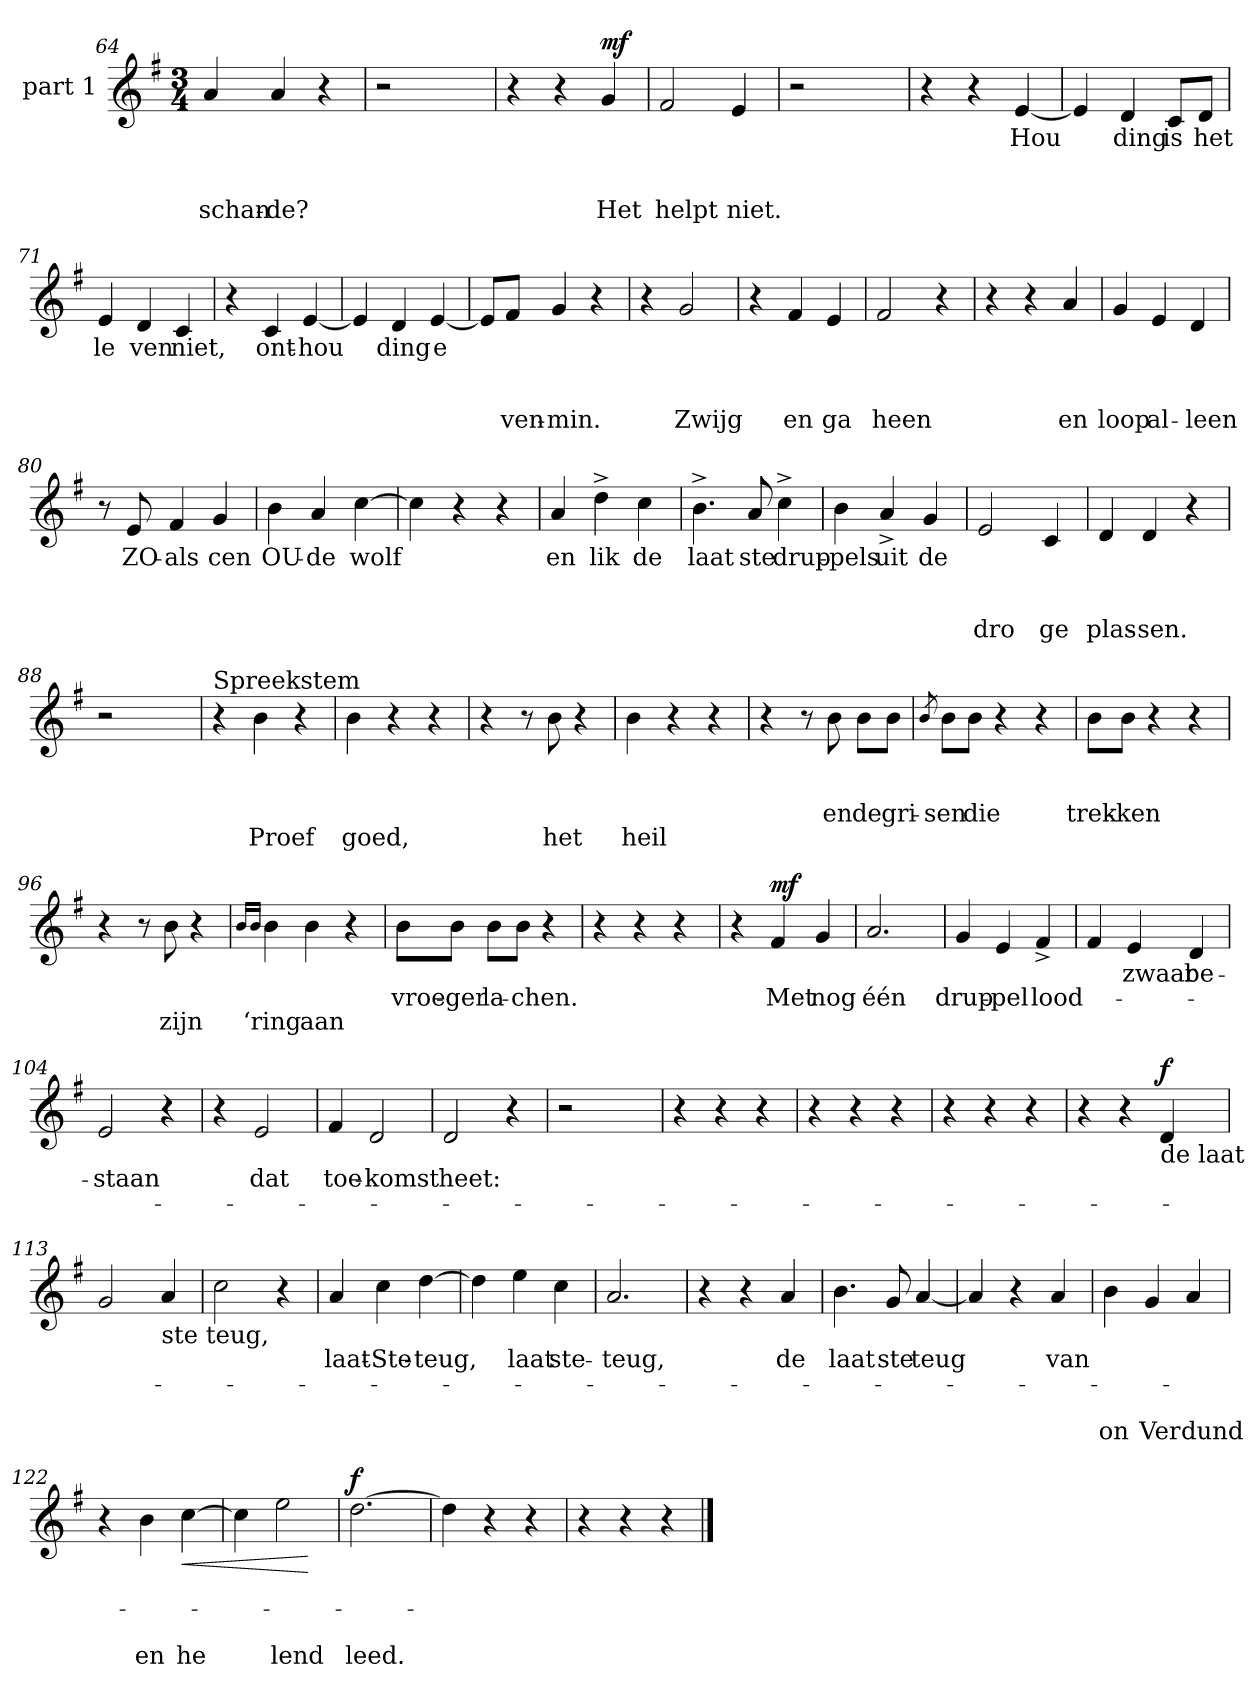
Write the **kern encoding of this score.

**kern	**text	**text	**text	**text	**dynam
*part1	*part1	*part1	*part1	*part1	*part1
*staff1	*staff1	*staff1	*staff1	*staff1	*staff1
*I"part 1	*	*	*	*	*
*clefG2	*	*	*	*	*
*k[f#]	*	*	*	*	*
*M3/4	*	*	*	*	*
=64	=64	=64	=64	=64	=64
!	!	!	!	!LO:LY:b	!
4a/	.	.	.	schan-	.
!	!	!	!	!LO:LY:b	!
4a/	.	.	.	de?	.
4r	.	.	.	.	.
=65	=65	=65	=65	=65	=65
2r	.	.	.	.	.
4ryy	.	.	.	.	.
=66	=66	=66	=66	=66	=66
4r	.	.	.	.	.
4r	.	.	.	.	.
!	!	!	!	!LO:LY:b	!LO:DY:b
4g/	.	.	.	Het	mf
=67	=67	=67	=67	=67	=67
!	!	!	!	!LO:LY:b	!
2f#/	.	.	.	helpt	.
!	!	!	!	!LO:LY:b	!
4e/	.	.	.	niet.	.
=68	=68	=68	=68	=68	=68
2r	.	.	.	.	.
4ryy	.	.	.	.	.
=69	=69	=69	=69	=69	=69
4r	.	.	.	.	.
4r	.	.	.	.	.
!	!LO:LY:b	!	!	!	!
[4e/	Hou	.	.	.	.
!!LO:LB:g=z
=70	=70	=70	=70	=70	=70
4e/]	.	.	.	.	.
!	!LO:LY:b	!	!	!	!
4d/	ding	.	.	.	.
!	!LO:LY:b	!	!	!	!
8c/L	is	.	.	.	.
!	!LO:LY:b	!	!	!	!
8d/J	het	.	.	.	.
=71	=71	=71	=71	=71	=71
!	!LO:LY:b	!	!	!	!
4e/	le	.	.	.	.
!	!LO:LY:b	!	!	!	!
4d/	ven	.	.	.	.
!	!LO:LY:b	!	!	!	!
4c/	niet,	.	.	.	.
=72	=72	=72	=72	=72	=72
4r	.	.	.	.	.
!	!LO:LY:b	!	!	!	!
4c/	ont -	.	.	.	.
!	!LO:LY:b	!	!	!	!
[4e/	hou	.	.	.	.
=73	=73	=73	=73	=73	=73
4e/]	.	.	.	.	.
!	!LO:LY:b	!	!	!	!
4d/	ding	.	.	.	.
!	!LO:LY:b	!	!	!	!
[4e/	e	.	.	.	.
=74	=74	=74	=74	=74	=74
8e/L]	.	.	.	.	.
!	!	!	!	!LO:LY:b	!
8f#/J	.	.	.	ven-	.
!	!	!	!	!LO:LY:b	!
4g/	.	.	.	min.	.
4r	.	.	.	.	.
=75	=75	=75	=75	=75	=75
4r	.	.	.	.	.
!	!	!	!	!LO:LY:b	!
2g/	.	.	.	Zwijg	.
=76	=76	=76	=76	=76	=76
4r	.	.	.	.	.
!	!	!	!	!LO:LY:b	!
4f#/	.	.	.	en	.
!	!	!	!	!LO:LY:b	!
4e/	.	.	.	ga	.
!!LO:LB:g=z
=77	=77	=77	=77	=77	=77
!	!	!	!	!LO:LY:b	!
2f#/	.	.	.	heen	.
4r	.	.	.	.	.
=78	=78	=78	=78	=78	=78
4r	.	.	.	.	.
4r	.	.	.	.	.
!	!	!	!	!LO:LY:b	!
4a/	.	.	.	en	.
=79	=79	=79	=79	=79	=79
!	!	!	!	!LO:LY:b	!
4g/	.	.	.	loop	.
!	!	!	!	!LO:LY:b	!
4e/	.	.	.	al-	.
!	!	!	!	!LO:LY:b	!
4d/	.	.	.	leen	.
=80	=80	=80	=80	=80	=80
8r	.	.	.	.	.
!	!LO:LY:b	!	!	!	!
8e/	ZO -	.	.	.	.
!	!LO:LY:b	!	!	!	!
4f#/	als	.	.	.	.
!	!LO:LY:b	!	!	!	!
4g/	cen	.	.	.	.
=81	=81	=81	=81	=81	=81
!	!LO:LY:b	!	!	!	!
4b\	OU -	.	.	.	.
!	!LO:LY:b	!	!	!	!
4a/	de	.	.	.	.
!	!LO:LY:b	!	!	!	!
[4cc\	wolf	.	.	.	.
=82	=82	=82	=82	=82	=82
4cc\]	.	.	.	.	.
4r	.	.	.	.	.
4r	.	.	.	.	.
=83	=83	=83	=83	=83	=83
!	!LO:LY:b	!	!	!	!
4a/	en	.	.	.	.
!	!LO:LY:b	!	!	!	!
4dd^\	lik	.	.	.	.
!	!LO:LY:b	!	!	!	!
4cc\	de	.	.	.	.
!!LO:LB:g=z
=84	=84	=84	=84	=84	=84
!	!LO:LY:b	!	!	!	!
4.b^\	laat	.	.	.	.
!	!LO:LY:b	!	!	!	!
8a/	ste	.	.	.	.
!	!LO:LY:b	!	!	!	!
4cc^\	drup -	.	.	.	.
=85	=85	=85	=85	=85	=85
!	!LO:LY:b	!	!	!	!
4b\	pels	.	.	.	.
!	!LO:LY:b	!	!	!	!
4a^/	uit	.	.	.	.
!	!LO:LY:b	!	!	!	!
4g/	de	.	.	.	.
=86	=86	=86	=86	=86	=86
!	!	!	!	!LO:LY:b	!
2e/	.	.	.	dro	.
!	!	!	!	!LO:LY:b	!
4c/	.	.	.	ge	.
=87	=87	=87	=87	=87	=87
!	!	!	!	!LO:LY:b	!
4d/	.	.	.	plas-	.
!	!	!	!	!LO:LY:b	!
4d/	.	.	.	sen.	.
4r	.	.	.	.	.
=88	=88	=88	=88	=88	=88
2r	.	.	.	.	.
4ryy	.	.	.	.	.
=89	=89	=89	=89	=89	=89
!LO:TX:a:t=Spreekstem	!	!	!	!	!
4r	.	.	.	.	.
!	!	!	!	!LO:LY:b	!
4b\	.	.	.	Proef	.
4r	.	.	.	.	.
=90	=90	=90	=90	=90	=90
!	!	!	!	!LO:LY:b	!
4b\	.	.	.	goed,	.
4r	.	.	.	.	.
4r	.	.	.	.	.
=91	=91	=91	=91	=91	=91
4r	.	.	.	.	.
8r	.	.	.	.	.
!	!	!	!	!LO:LY:b	!
8b\	.	.	.	het	.
4r	.	.	.	.	.
!!LO:LB:g=z
=92	=92	=92	=92	=92	=92
!	!	!	!	!LO:LY:b	!
4b\	.	.	.	heil	.
4r	.	.	.	.	.
4r	.	.	.	.	.
=93	=93	=93	=93	=93	=93
4r	.	.	.	.	.
8r	.	.	.	.	.
!	!	!	!LO:LY:b	!	!
8b\	.	.	en	.	.
!	!	!	!LO:LY:b	!	!
8b\L	.	.	de	.	.
!	!	!	!LO:LY:b	!	!
8b\J	.	.	gri-	.	.
=94	=94	=94	=94	=94	=94
8qb/	.	.	.	.	.
!	!	!	!LO:LY:b	!	!
8b\L	.	.	sen	.	.
!	!	!	!LO:LY:b	!	!
8b\J	.	.	die	.	.
4r	.	.	.	.	.
4r	.	.	.	.	.
=95	=95	=95	=95	=95	=95
!	!	!	!LO:LY:b	!	!
8b\L	.	.	trek-	.	.
!	!	!	!LO:LY:b	!	!
8b\J	.	.	ken	.	.
4r	.	.	.	.	.
4r	.	.	.	.	.
=96	=96	=96	=96	=96	=96
4r	.	.	.	.	.
8r	.	.	.	.	.
!	!	!	!LO:LY:b	!	!
8b\	.	.	zijn	.	.
4r	.	.	.	.	.
=97	=97	=97	=97	=97	=97
16qb/LL	.	.	.	.	.
16qb/JJ	.	.	.	.	.
!	!	!	!LO:LY:b	!	!
4b\	.	.	‘ring	.	.
!	!	!	!LO:LY:b	!	!
4b\	.	.	aan	.	.
4r	.	.	.	.	.
!!LO:LB:g=z
=98	=98	=98	=98	=98	=98
!	!	!LO:LY:b	!	!	!
8b\L	.	vroe -	.	.	.
!	!	!LO:LY:b	!	!	!
8b\J	.	ger	.	.	.
!	!	!LO:LY:b	!	!	!
8b\L	.	la-	.	.	.
!	!	!LO:LY:b	!	!	!
8b\J	.	chen.	.	.	.
4r	.	.	.	.	.
=99	=99	=99	=99	=99	=99
4r	.	.	.	.	.
4r	.	.	.	.	.
4r	.	.	.	.	.
=100	=100	=100	=100	=100	=100
4r	.	.	.	.	.
!	!	!LO:LY:b	!	!	!LO:DY:b
4f#/	.	Met	.	.	mf
!	!	!LO:LY:b	!	!	!
4g/	.	nog	.	.	.
=101	=101	=101	=101	=101	=101
!	!	!LO:LY:b	!	!	!
2.a/	.	één	.	.	.
=102	=102	=102	=102	=102	=102
!	!	!LO:LY:b	!	!	!
4g/	.	drup -	.	.	.
!	!	!LO:LY:b	!	!	!
4e/	.	pel	.	.	.
!	!	!LO:LY:b	!	!	!
4f#^/	.	lood-	.	.	.
=103	=103	=103	=103	=103	=103
4f#/	.	.	.	.	.
!	!LO:LY:b	!	!	!	!
4e/	zwaar	.	.	.	.
!	!LO:LY:b	!	!	!	!
4d/	be-	.	.	.	.
=104	=104	=104	=104	=104	=104
!	!LO:LY:b	!	!	!	!
2e/	staan	.	.	.	.
4r	.	.	.	.	.
=105	=105	=105	=105	=105	=105
4r	.	.	.	.	.
!	!LO:LY:b	!	!	!	!
2e/	dat	.	.	.	.
!!LO:LB:g=z
=106	=106	=106	=106	=106	=106
!	!LO:LY:b	!	!	!	!
4f#/	toe-	.	.	.	.
!	!LO:LY:b	!	!	!	!
2d/	komst	.	.	.	.
=107	=107	=107	=107	=107	=107
!	!LO:LY:b	!	!	!	!
2d/	heet:	.	.	.	.
4r	.	.	.	.	.
=108	=108	=108	=108	=108	=108
2r	.	.	.	.	.
4ryy	.	.	.	.	.
=109	=109	=109	=109	=109	=109
4r	.	.	.	.	.
4r	.	.	.	.	.
4r	.	.	.	.	.
=110	=110	=110	=110	=110	=110
4r	.	.	.	.	.
4r	.	.	.	.	.
4r	.	.	.	.	.
=111	=111	=111	=111	=111	=111
4r	.	.	.	.	.
4r	.	.	.	.	.
4r	.	.	.	.	.
=112	=112	=112	=112	=112	=112
4r	.	.	.	.	.
4r	.	.	.	.	.
!LO:TX:b:t=de laat	!	!	!	!	!
!	!	!	!	!	!LO:DY:b
4d/	.	.	.	.	f
=113	=113	=113	=113	=113	=113
2g/	.	.	.	.	.
!LO:TX:b:t=ste teug,	!	!	!	!	!
4a/	.	.	.	.	.
!!LO:LB:g=z
=114	=114	=114	=114	=114	=114
2cc\	.	.	.	.	.
4r	.	.	.	.	.
=115	=115	=115	=115	=115	=115
!	!LO:LY:b	!	!	!	!
4a/	laat -	.	.	.	.
!	!LO:LY:b	!	!	!	!
4cc\	Ste -	.	.	.	.
!	!LO:LY:b	!	!	!	!
[4dd\	teug,	.	.	.	.
=116	=116	=116	=116	=116	=116
4dd\]	.	.	.	.	.
!	!LO:LY:b	!	!	!	!
4ee\	laat	.	.	.	.
!	!LO:LY:b	!	!	!	!
4cc\	ste-	.	.	.	.
=117	=117	=117	=117	=117	=117
!	!LO:LY:b	!	!	!	!
2.a/	teug,	.	.	.	.
=118	=118	=118	=118	=118	=118
4r	.	.	.	.	.
4r	.	.	.	.	.
!	!LO:LY:b	!	!	!	!
4a/	de	.	.	.	.
=119	=119	=119	=119	=119	=119
!	!LO:LY:b	!	!	!	!
4.b\	laat	.	.	.	.
!	!LO:LY:b	!	!	!	!
8g/	ste	.	.	.	.
!	!LO:LY:b	!	!	!	!
[4a/	teug	.	.	.	.
=120	=120	=120	=120	=120	=120
4a/]	.	.	.	.	.
4r	.	.	.	.	.
!	!LO:LY:b	!	!	!	!
4a/	van	.	.	.	.
=121	=121	=121	=121	=121	=121
!	!	!	!	!LO:LY:b	!
4b\	.	.	.	on	.
!	!	!	!	!LO:LY:b	!
4g/	.	.	.	Ver	.
!	!	!	!	!LO:LY:b	!
4a/	.	.	.	dund	.
!!LO:LB:g=z
=122	=122	=122	=122	=122	=122
4r	.	.	.	.	.
!	!	!	!	!LO:LY:b	!
4b\	.	.	.	en	.
!	!	!	!	!LO:LY:b	!LO:HP:b
[4cc\	.	.	.	he	<
=123	=123	=123	=123	=123	=123
4cc\]	.	.	.	.	.
!	!	!	!	!LO:LY:b	!
2ee\	.	.	.	lend	.
.	.	.	.	.	[
=124	=124	=124	=124	=124	=124
!	!	!	!	!LO:LY:b	!LO:DY:b
[2.dd\	.	.	.	leed.	f
=125	=125	=125	=125	=125	=125
4dd\]	.	.	.	.	.
4r	.	.	.	.	.
4r	.	.	.	.	.
=126	=126	=126	=126	=126	=126
4r	.	.	.	.	.
4r	.	.	.	.	.
4r	.	.	.	.	.
==	==	==	==	==	==
*-	*-	*-	*-	*-	*-
